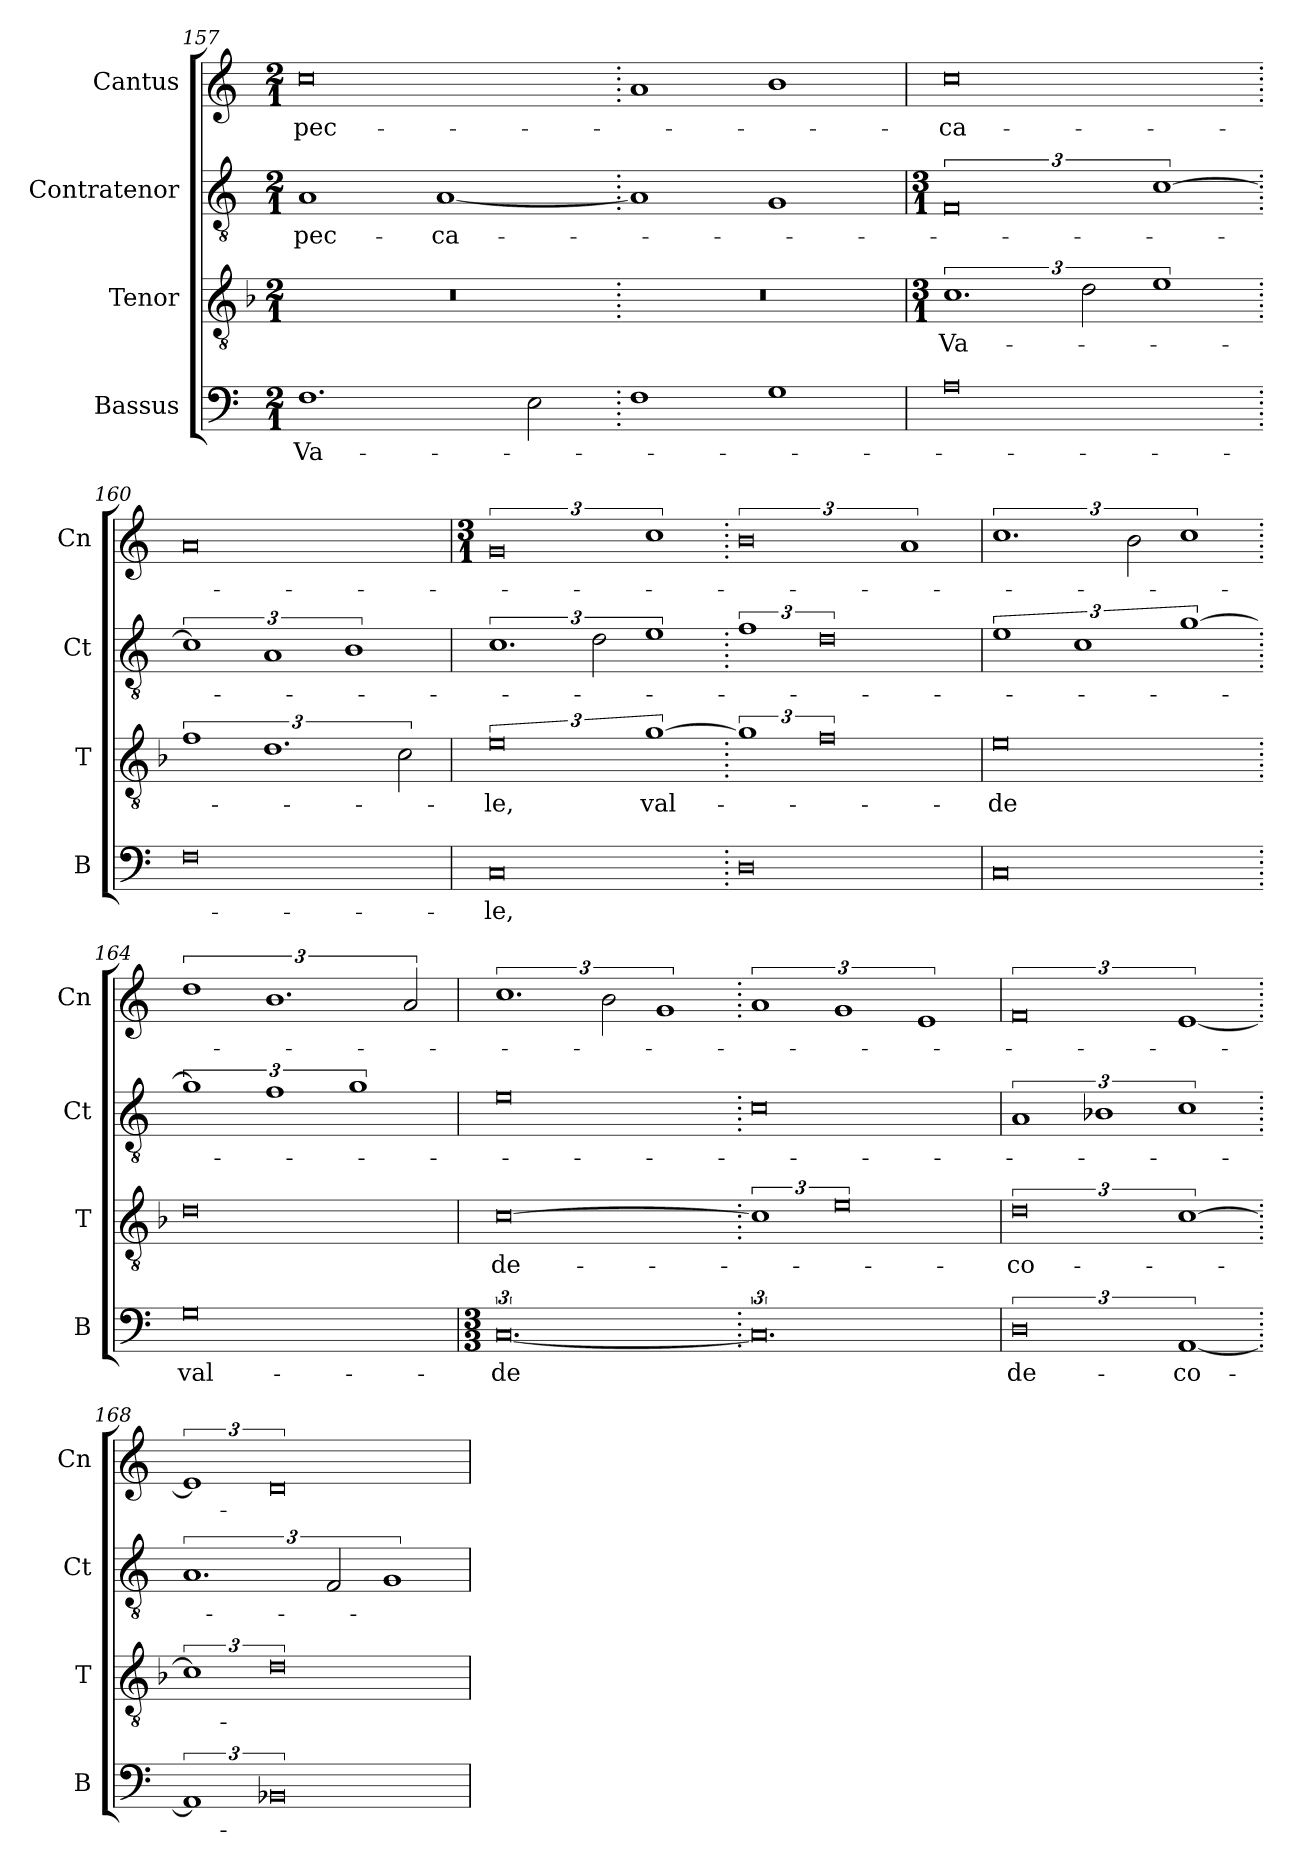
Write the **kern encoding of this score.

**kern	**text	**kern	**text	**kern	**text	**kern	**text
*part4	*part4	*part3	*part3	*part2	*part2	*part1	*part1
*staff4	*staff4	*staff3	*staff3	*staff2	*staff2	*staff1	*staff1
*I"Bassus	*	*I"Tenor	*	*I"Contratenor	*	*I"Cantus	*
*I'B	*	*I'T	*	*I'Ct	*	*I'Cn	*
*clefF4	*	*clefGv2	*	*clefGv2	*	*clefG2	*
*k[]	*	*k[b-]	*	*k[]	*	*k[]	*
*M2/1	*	*M2/1	*	*M2/1	*	*M2/1	*
=157	=157	=157	=157	=157	=157	=157	=157
1.F	Va-	0r	.	1A	pec-	0cc	pec-
.	.	.	.	[1A	-ca-	.	.
2E\	.	.	.	.	.	.	.
=158.	=158.	=158.	=158.	=158.	=158.	=158.	=158.
1F	.	0r	.	1A]	.	1a	.
1G	.	.	.	1G	.	1b	.
=159	=159	=159	=159	=159	=159	=159	=159
*	*	*M3/1	*	*M3/1	*	*	*
0A	.	3%2.c	Va-	3%4F	.	0cc	-ca-
.	.	3d\	.	.	.	.	.
.	.	3%2e	.	[3%2c	.	.	.
=160.	=160.	=160.	=160.	=160.	=160.	=160.	=160.
0F	.	3%2f	.	3%2c]	.	0a	.
.	.	3%2.d	.	3%2A	.	.	.
.	.	.	.	3%2B	.	.	.
.	.	3c\	.	.	.	.	.
=161	=161	=161	=161	=161	=161	=161	=161
*	*	*	*	*	*	*M3/1	*
0C	-le,	3%4e	-le,	3%2.c	.	3%4g	.
.	.	.	.	3d\	.	.	.
.	.	[3%2g	val-	3%2e	.	3%2cc	.
=162.	=162.	=162.	=162.	=162.	=162.	=162.	=162.
0D	.	3%2g]	.	3%2f	.	3%4b	.
.	.	3%4f	.	3%4d	.	.	.
.	.	.	.	.	.	3%2a	.
=163	=163	=163	=163	=163	=163	=163	=163
0C	.	0e	-de	3%2e	.	3%2.cc	.
.	.	.	.	3%2c	.	.	.
.	.	.	.	.	.	3b\	.
.	.	.	.	[3%2g	.	3%2cc	.
=164.	=164.	=164.	=164.	=164.	=164.	=164.	=164.
0G	val-	0d	.	3%2g]	.	3%2dd	.
.	.	.	.	3%2f	.	3%2.b	.
.	.	.	.	3%2g	.	.	.
.	.	.	.	.	.	3a/	.
=165	=165	=165	=165	=165	=165	=165	=165
*M3/3	*	*	*	*	*	*	*
[3%4.C	-de	[0c	de-	0e	.	3%2.cc	.
.	.	.	.	.	.	3b\	.
.	.	.	.	.	.	3%2g	.
=166.	=166.	=166.	=166.	=166.	=166.	=166.	=166.
3%4.C]	.	3%2c]	.	0c	.	3%2a	.
.	.	3%4e	.	.	.	3%2g	.
.	.	.	.	.	.	3%2e	.
=167	=167	=167	=167	=167	=167	=167	=167
3%4D	de-	3%4d	-co-	3%2A	.	3%4f	.
.	.	.	.	3%2B-X	.	.	.
[3%2AA	-co-	[3%2c	.	3%2c	.	[3%2e	.
=168.	=168.	=168.	=168.	=168.	=168.	=168.	=168.
3%2AA]	.	3%2c]	.	3%2.A	.	3%2e]	.
3%4BB-X	.	3%4d	.	.	.	3%4d	.
.	.	.	.	3F/	.	.	.
.	.	.	.	3%2G	.	.	.
=	=	=	=	=	=	=	=
*-	*-	*-	*-	*-	*-	*-	*-
